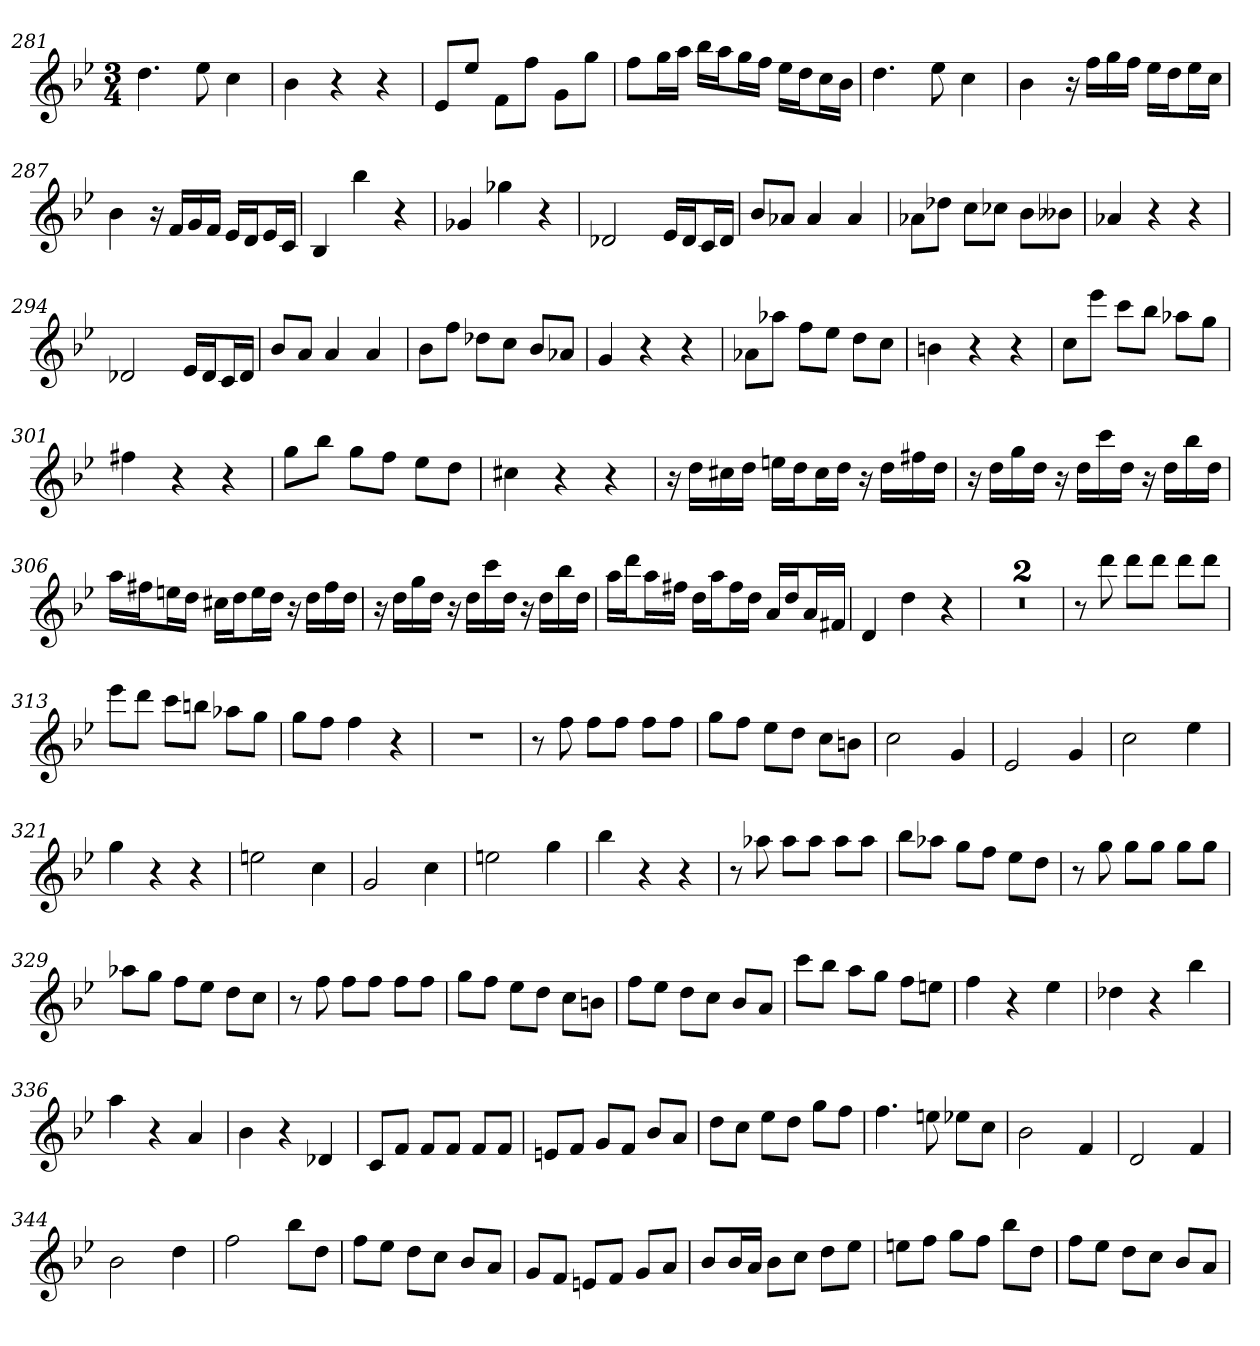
**kern
*part1
*staff1
*clefG2
*k[b-e-]
*B-:
*M3/4
=281
4.dd
8ee-
4cc
=282
4b-
4r
4r
=283
8e-/L
8ee-/J
8f\L
8ff\J
8g\L
8gg\J
=284
8ff\L
16gg\L
16aa\JJ
16bb-\LL
16aa\J
16gg\L
16ff\JJ
16ee-\LL
16dd\J
16cc\L
16b-\JJ
=285
4.dd
8ee-
4cc
=286
4b-
16r
16ff\LL
16gg\
16ff\JJ
16ee-\LL
16dd\J
16ee-\L
16cc\JJ
=287
4b-
16r
16f/LL
16g/
16f/JJ
16e-/LL
16d/J
16e-/L
16c/JJ
=288
4B-
4bb-
4r
=289
4g-X
4gg-X
4r
=290
2d-X
16e-/LL
16d-/J
16c/L
16d-/JJ
=291
8b-/L
8a-X/J
4a-
4a-
=292
8a-X\L
8dd-X\J
8cc\L
8cc-X\J
8b-\L
8b--X\J
=293
4a-X
4r
4r
=294
2d-X
16e-/LL
16d-/J
16c/L
16d-/JJ
=295
8b-/L
8a/J
4a
4a
=296
8b-\L
8ff\J
8dd-X\L
8cc\J
8b-/L
8a-X/J
=297
4g
4r
4r
=298
8a-X\L
8aa-X\J
8ff\L
8ee-\J
8dd\L
8cc\J
=299
4bn
4r
4r
=300
8cc\L
8eee-\J
8ccc\L
8bb-\J
8aa-X\L
8gg\J
=301
4ff#X
4r
4r
=302
8gg\L
8bb-\J
8gg\L
8ff\J
8ee-\L
8dd\J
=303
4cc#X
4r
4r
=304
16r
16dd\LL
16cc#X\
16dd\JJ
16een\LL
16dd\J
16cc#\L
16dd\JJ
16r
16dd\LL
16ff#X\
16dd\JJ
=305
16r
16dd\LL
16gg\
16dd\JJ
16r
16dd\LL
16ccc\
16dd\JJ
16r
16dd\LL
16bb-\
16dd\JJ
=306
16aa\LL
16ff#X\J
16een\L
16dd\JJ
16cc#X\LL
16dd\J
16ee\L
16dd\JJ
16r
16dd\LL
16ff#\
16dd\JJ
=307
16r
16dd\LL
16gg\
16dd\JJ
16r
16dd\LL
16ccc\
16dd\JJ
16r
16dd\LL
16bb-\
16dd\JJ
=308
16aa\LL
16ddd\J
16aa\L
16ff#X\JJ
16dd\LL
16aa\J
16ff#\L
16dd\JJ
16a/LL
16dd/J
16a/L
16f#X/JJ
=309
4d
4dd
4r
=310
2.r
=311
2.r
=312
8r
8ddd
8ddd\L
8ddd\J
8ddd\L
8ddd\J
=313
8eee-\L
8ddd\J
8ccc\L
8bbn\J
8aa-X\L
8gg\J
=314
8gg\L
8ff\J
4ff
4r
=315
2.r
=316
8r
8ff
8ff\L
8ff\J
8ff\L
8ff\J
=317
8gg\L
8ff\J
8ee-\L
8dd\J
8cc\L
8bn\J
=318
2cc
4g
=319
2e-
4g
=320
2cc
4ee-
=321
4gg
4r
4r
=322
2een
4cc
=323
2g
4cc
=324
2een
4gg
=325
4bb-
4r
4r
=326
8r
8aa-X
8aa-\L
8aa-\J
8aa-\L
8aa-\J
=327
8bb-\L
8aa-X\J
8gg\L
8ff\J
8ee-\L
8dd\J
=328
8r
8gg
8gg\L
8gg\J
8gg\L
8gg\J
=329
8aa-X\L
8gg\J
8ff\L
8ee-\J
8dd\L
8cc\J
=330
8r
8ff
8ff\L
8ff\J
8ff\L
8ff\J
=331
8gg\L
8ff\J
8ee-\L
8dd\J
8cc\L
8bn\J
=332
8ff\L
8ee-\J
8dd\L
8cc\J
8b-/L
8a/J
=333
8ccc\L
8bb-\J
8aa\L
8gg\J
8ff\L
8een\J
=334
4ff
4r
4ee-
=335
4dd-X
4r
4bb-
=336
4aa
4r
4a
=337
4b-
4r
4d-X
=338
8c/L
8f/J
8f/L
8f/J
8f/L
8f/J
=339
8en/L
8f/J
8g/L
8f/J
8b-/L
8a/J
=340
8dd\L
8cc\J
8ee-\L
8dd\J
8gg\L
8ff\J
=341
4.ff
8een
8ee-X\L
8cc\J
=342
2b-
4f
=343
2d
4f
=344
2b-
4dd
=345
2ff
8bb-\L
8dd\J
=346
8ff\L
8ee-\J
8dd\L
8cc\J
8b-/L
8a/J
=347
8g/L
8f/J
8en/L
8f/J
8g/L
8a/J
=348
8b-/L
16b-/L
16a/JJ
8b-\L
8cc\J
8dd\L
8ee-\J
=349
8een\L
8ff\J
8gg\L
8ff\J
8bb-\L
8dd\J
=350
8ff\L
8ee-\J
8dd\L
8cc\J
8b-/L
8a/J
=
*-
